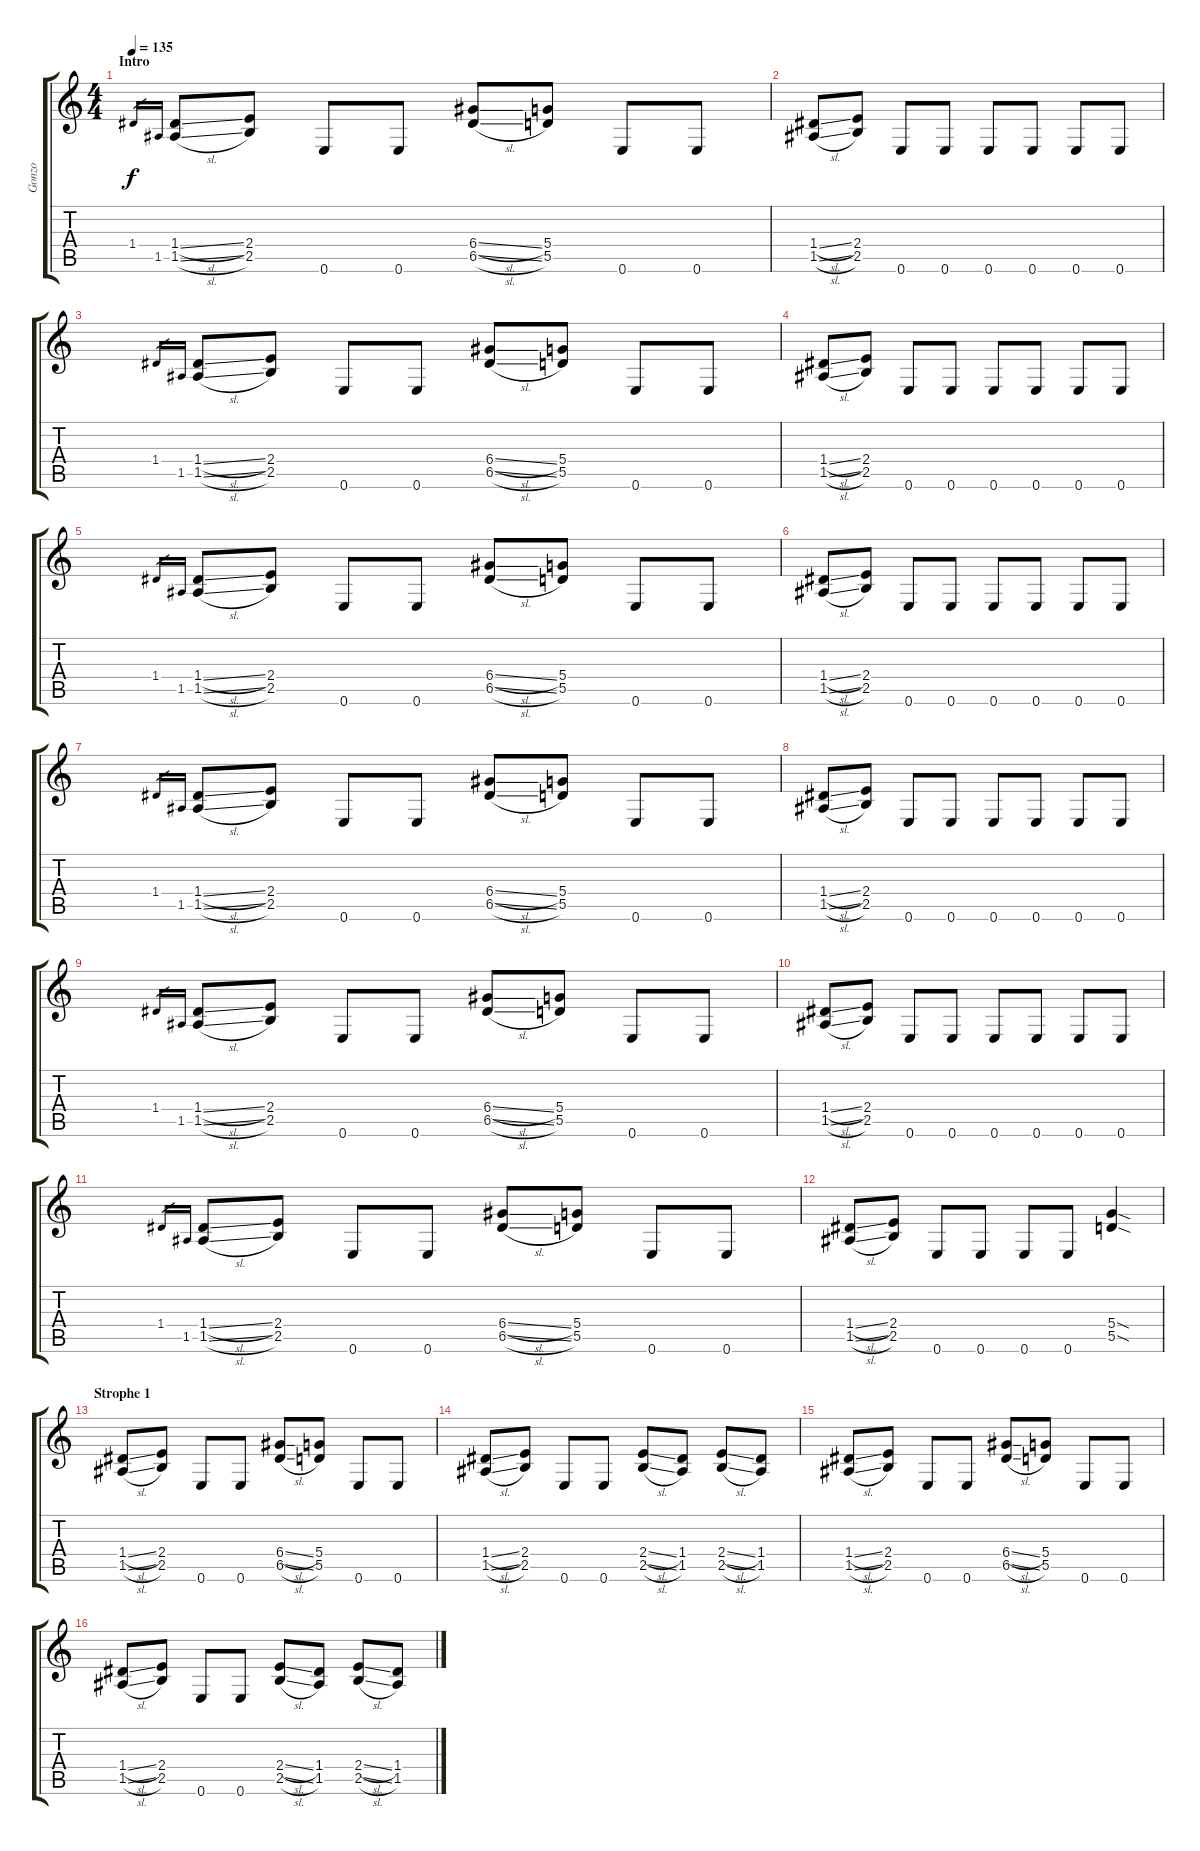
\track ("Gonzo" "Gonzo") {instrument distortionguitar}
\staff {score tabs}
\tuning (E4 B3 G3 D3 A2 E2) {hide}
\ts (4 4)
\section ("" "Intro")
\tempo 135
\clef g2
\ks c
1.4.16{gr dy f instrument distortionguitar} 1.5.16{gr} (1.4{sl} 1.5{sl}).8 (2.4 2.5).8 0.6.8 0.6.8 (6.4{sl} 6.5{sl}).8 (5.4 5.5).8 0.6.8 0.6.8 |
(1.4{sl} 1.5{sl}).8 (2.4 2.5).8 0.6.8 0.6.8 0.6.8 0.6.8 0.6.8 0.6.8 |
1.4.16{gr} 1.5.16{gr} (1.4{sl} 1.5{sl}).8 (2.4 2.5).8 0.6.8 0.6.8 (6.4{sl} 6.5{sl}).8 (5.4 5.5).8 0.6.8 0.6.8 |
(1.4{sl} 1.5{sl}).8 (2.4 2.5).8 0.6.8 0.6.8 0.6.8 0.6.8 0.6.8 0.6.8 |
1.4.16{gr} 1.5.16{gr} (1.4{sl} 1.5{sl}).8 (2.4 2.5).8 0.6.8 0.6.8 (6.4{sl} 6.5{sl}).8 (5.4 5.5).8 0.6.8 0.6.8 |
(1.4{sl} 1.5{sl}).8 (2.4 2.5).8 0.6.8 0.6.8 0.6.8 0.6.8 0.6.8 0.6.8 |
1.4.16{gr} 1.5.16{gr} (1.4{sl} 1.5{sl}).8 (2.4 2.5).8 0.6.8 0.6.8 (6.4{sl} 6.5{sl}).8 (5.4 5.5).8 0.6.8 0.6.8 |
(1.4{sl} 1.5{sl}).8 (2.4 2.5).8 0.6.8 0.6.8 0.6.8 0.6.8 0.6.8 0.6.8 |
1.4.16{gr} 1.5.16{gr} (1.4{sl} 1.5{sl}).8 (2.4 2.5).8 0.6.8 0.6.8 (6.4{sl} 6.5{sl}).8 (5.4 5.5).8 0.6.8 0.6.8 |
(1.4{sl} 1.5{sl}).8 (2.4 2.5).8 0.6.8 0.6.8 0.6.8 0.6.8 0.6.8 0.6.8 |
1.4.16{gr} 1.5.16{gr} (1.4{sl} 1.5{sl}).8 (2.4 2.5).8 0.6.8 0.6.8 (6.4{sl} 6.5{sl}).8 (5.4 5.5).8 0.6.8 0.6.8 |
(1.4{sl} 1.5{sl}).8 (2.4 2.5).8 0.6.8 0.6.8 0.6.8 0.6.8 (5.4{sod} 5.5{sod}).4 |
\section ("" "Strophe 1")
(1.4{sl} 1.5{sl}).8 (2.4 2.5).8 0.6.8 0.6.8 (6.4{sl} 6.5{sl}).8 (5.4 5.5).8 0.6.8 0.6.8 |
(1.4{sl} 1.5{sl}).8 (2.4 2.5).8 0.6.8 0.6.8 (2.4{sl} 2.5{sl}).8 (1.4 1.5).8 (2.4{sl} 2.5{sl}).8 (1.4 1.5).8 |
(1.4{sl} 1.5{sl}).8 (2.4 2.5).8 0.6.8 0.6.8 (6.4{sl} 6.5{sl}).8 (5.4 5.5).8 0.6.8 0.6.8 |
(1.4{sl} 1.5{sl}).8 (2.4 2.5).8 0.6.8 0.6.8 (2.4{sl} 2.5{sl}).8 (1.4 1.5).8 (2.4{sl} 2.5{sl}).8 (1.4 1.5).8
